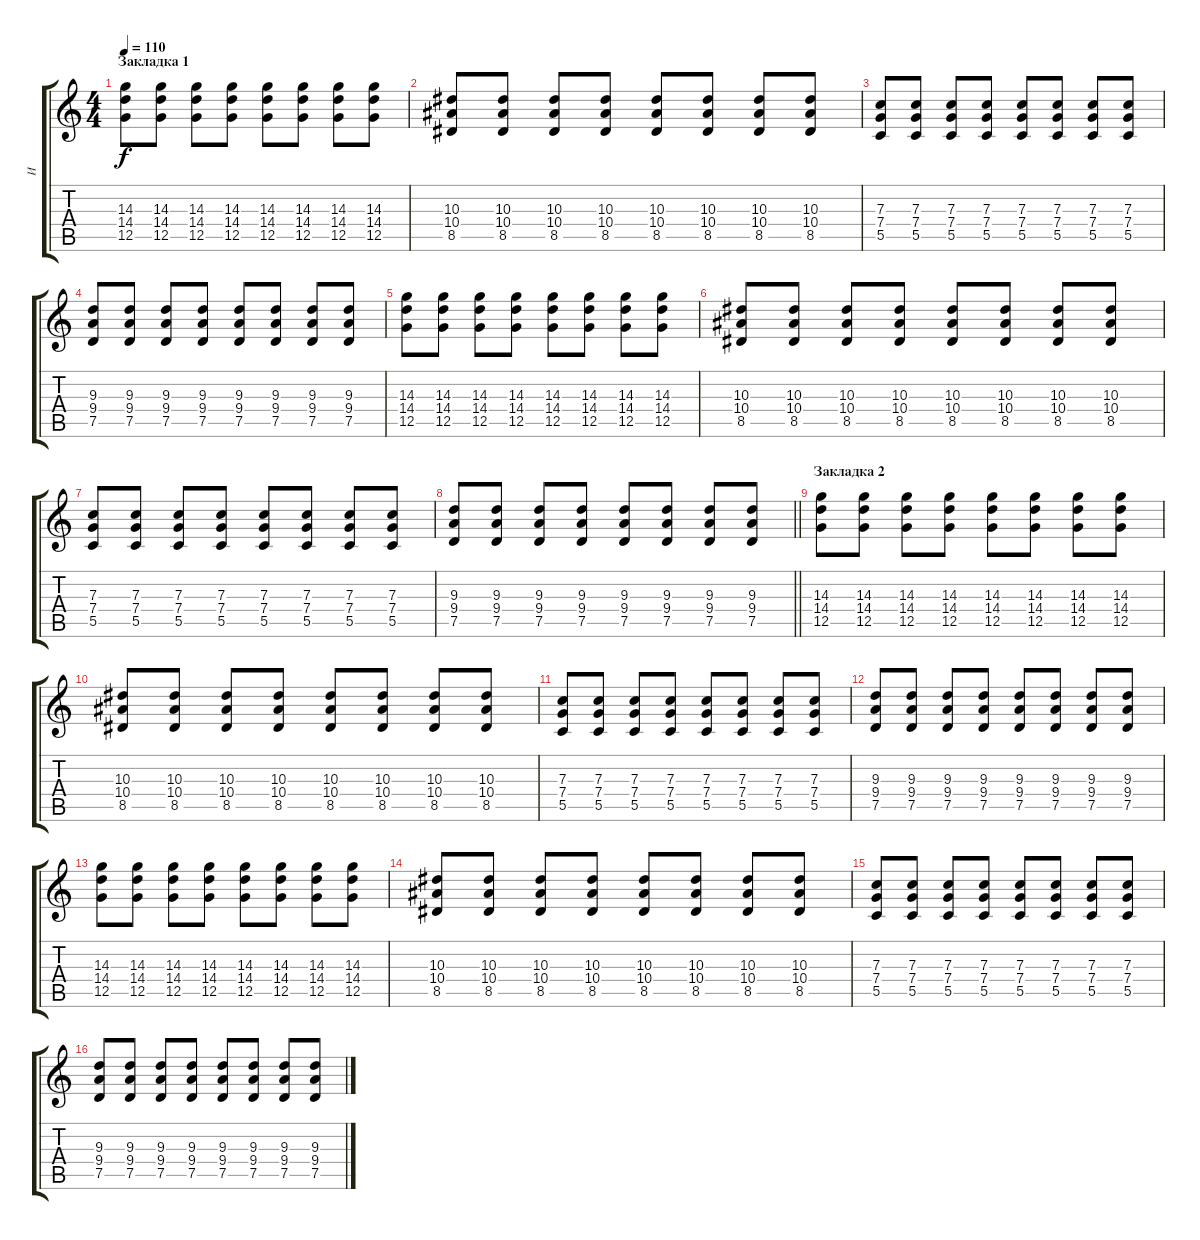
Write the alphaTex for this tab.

\track ("И" "И") {instrument acousticguitarsteel}
\staff {score tabs}
\tuning (D4 A3 F3 C3 G2 C2) {hide}
\ts (4 4)
\section ("" "Закладка 1")
\tempo 110
\clef g2
\ks c
(14.3 14.4 12.5).8{dy f instrument distortionguitar} (14.3 14.4 12.5).8 (14.3 14.4 12.5).8 (14.3 14.4 12.5).8 (14.3 14.4 12.5).8 (14.3 14.4 12.5).8 (14.3 14.4 12.5).8 (14.3 14.4 12.5).8 |
(10.3 10.4 8.5).8 (10.3 10.4 8.5).8 (10.3 10.4 8.5).8 (10.3 10.4 8.5).8 (10.3 10.4 8.5).8 (10.3 10.4 8.5).8 (10.3 10.4 8.5).8 (10.3 10.4 8.5).8 |
(7.3 7.4 5.5).8 (7.3 7.4 5.5).8 (7.3 7.4 5.5).8 (7.3 7.4 5.5).8 (7.3 7.4 5.5).8 (7.3 7.4 5.5).8 (7.3 7.4 5.5).8 (7.3 7.4 5.5).8 |
(9.3 9.4 7.5).8 (9.3 9.4 7.5).8 (9.3 9.4 7.5).8 (9.3 9.4 7.5).8 (9.3 9.4 7.5).8 (9.3 9.4 7.5).8 (9.3 9.4 7.5).8 (9.3 9.4 7.5).8 |
(14.3 14.4 12.5).8 (14.3 14.4 12.5).8 (14.3 14.4 12.5).8 (14.3 14.4 12.5).8 (14.3 14.4 12.5).8 (14.3 14.4 12.5).8 (14.3 14.4 12.5).8 (14.3 14.4 12.5).8 |
(10.3 10.4 8.5).8 (10.3 10.4 8.5).8 (10.3 10.4 8.5).8 (10.3 10.4 8.5).8 (10.3 10.4 8.5).8 (10.3 10.4 8.5).8 (10.3 10.4 8.5).8 (10.3 10.4 8.5).8 |
(7.3 7.4 5.5).8 (7.3 7.4 5.5).8 (7.3 7.4 5.5).8 (7.3 7.4 5.5).8 (7.3 7.4 5.5).8 (7.3 7.4 5.5).8 (7.3 7.4 5.5).8 (7.3 7.4 5.5).8 |
\barLineRight lightlight
(9.3 9.4 7.5).8 (9.3 9.4 7.5).8 (9.3 9.4 7.5).8 (9.3 9.4 7.5).8 (9.3 9.4 7.5).8 (9.3 9.4 7.5).8 (9.3 9.4 7.5).8 (9.3 9.4 7.5).8 |
\section ("" "Закладка 2")
(14.3 14.4 12.5).8 (14.3 14.4 12.5).8 (14.3 14.4 12.5).8 (14.3 14.4 12.5).8 (14.3 14.4 12.5).8 (14.3 14.4 12.5).8 (14.3 14.4 12.5).8 (14.3 14.4 12.5).8 |
(10.3 10.4 8.5).8 (10.3 10.4 8.5).8 (10.3 10.4 8.5).8 (10.3 10.4 8.5).8 (10.3 10.4 8.5).8 (10.3 10.4 8.5).8 (10.3 10.4 8.5).8 (10.3 10.4 8.5).8 |
(7.3 7.4 5.5).8 (7.3 7.4 5.5).8 (7.3 7.4 5.5).8 (7.3 7.4 5.5).8 (7.3 7.4 5.5).8 (7.3 7.4 5.5).8 (7.3 7.4 5.5).8 (7.3 7.4 5.5).8 |
(9.3 9.4 7.5).8 (9.3 9.4 7.5).8 (9.3 9.4 7.5).8 (9.3 9.4 7.5).8 (9.3 9.4 7.5).8 (9.3 9.4 7.5).8 (9.3 9.4 7.5).8 (9.3 9.4 7.5).8 |
(14.3 14.4 12.5).8{volume 0} (14.3 14.4 12.5).8 (14.3 14.4 12.5).8 (14.3 14.4 12.5).8 (14.3 14.4 12.5).8 (14.3 14.4 12.5).8 (14.3 14.4 12.5).8 (14.3 14.4 12.5).8 |
(10.3 10.4 8.5).8 (10.3 10.4 8.5).8 (10.3 10.4 8.5).8 (10.3 10.4 8.5).8 (10.3 10.4 8.5).8 (10.3 10.4 8.5).8 (10.3 10.4 8.5).8 (10.3 10.4 8.5).8 |
(7.3 7.4 5.5).8 (7.3 7.4 5.5).8 (7.3 7.4 5.5).8 (7.3 7.4 5.5).8 (7.3 7.4 5.5).8 (7.3 7.4 5.5).8 (7.3 7.4 5.5).8 (7.3 7.4 5.5).8 |
(9.3 9.4 7.5).8 (9.3 9.4 7.5).8 (9.3 9.4 7.5).8 (9.3 9.4 7.5).8 (9.3 9.4 7.5).8 (9.3 9.4 7.5).8 (9.3 9.4 7.5).8 (9.3 9.4 7.5).8
